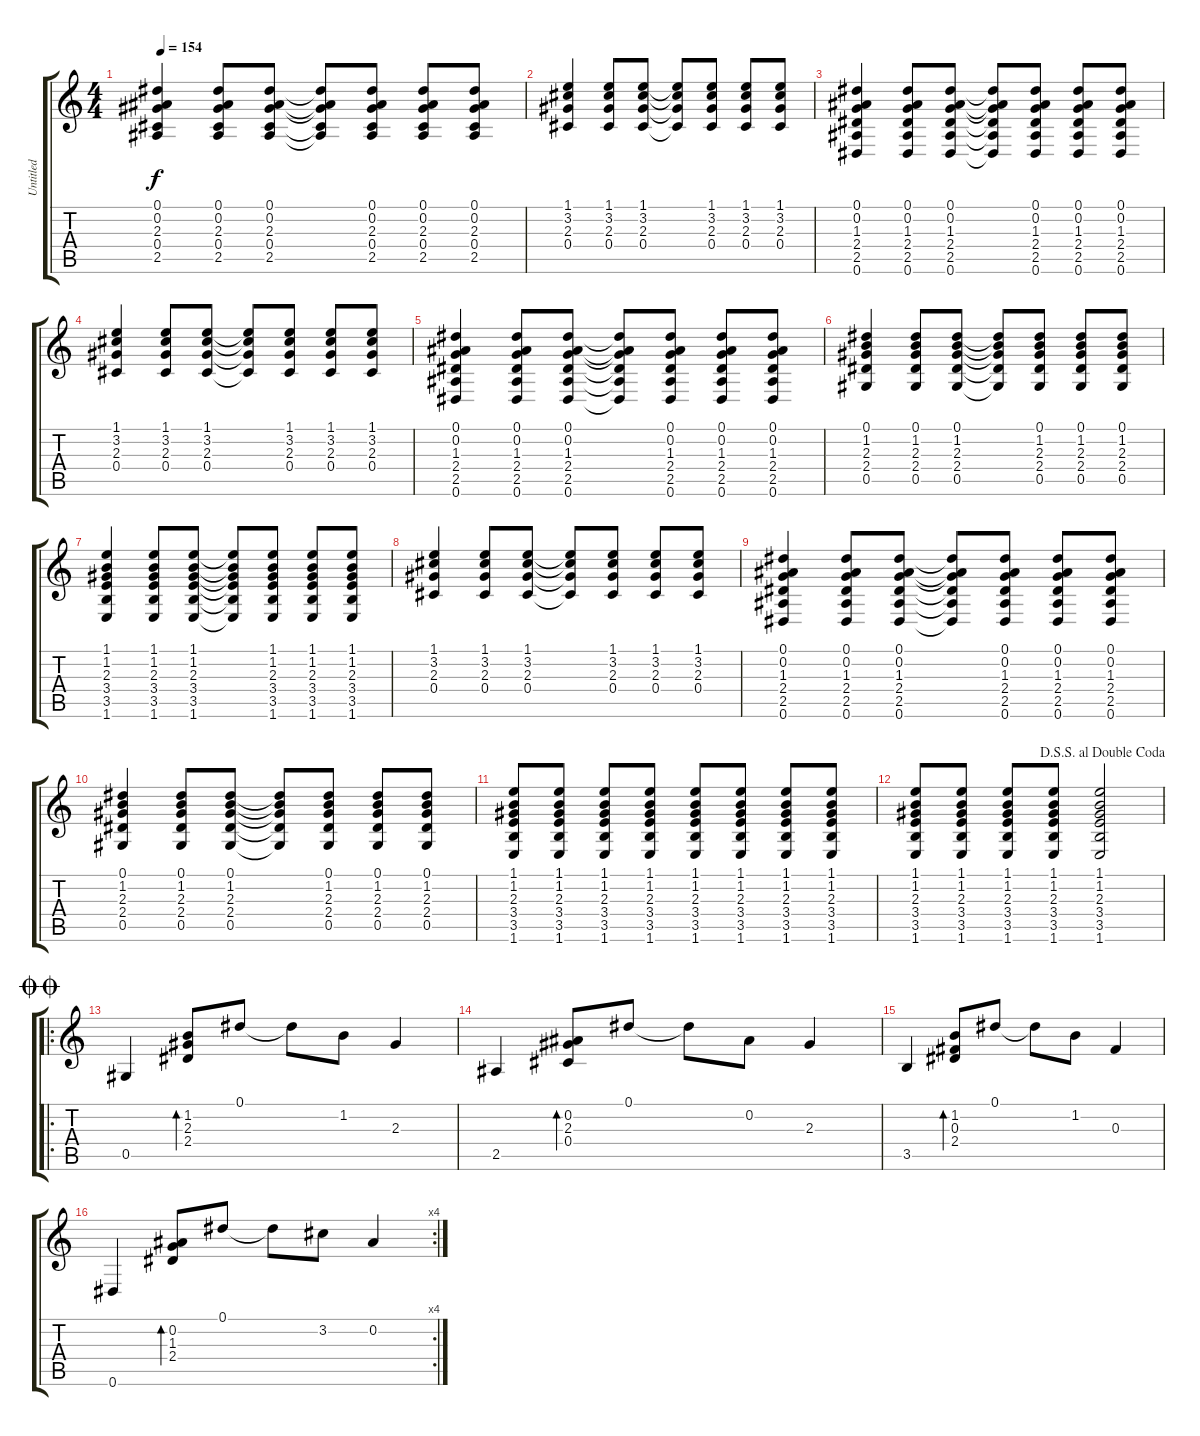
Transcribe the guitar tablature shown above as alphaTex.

\track ("Untitled" "Untitled") {instrument acousticguitarnylon}
\staff {score tabs}
\tuning (Eb4 Bb3 Gb3 Db3 Ab2 Eb2) {hide}
\ts (4 4)
\tempo 154
\clef g2
\ks c
(0.1 0.2 2.3 0.4 2.5).4{dy f} (0.1 0.2 2.3 0.4 2.5).8 (0.1 0.2 2.3 0.4 2.5).8 (0.1{t} 0.2{t} 2.3{t} 0.4{t} 2.5{t}).8 (0.1 0.2 2.3 0.4 2.5).8 (0.1 0.2 2.3 0.4 2.5).8 (0.1 0.2 2.3 0.4 2.5).8 |
(1.1 3.2 2.3 0.4).4 (1.1 3.2 2.3 0.4).8 (1.1 3.2 2.3 0.4).8 (1.1{t} 3.2{t} 2.3{t} 0.4{t}).8 (1.1 3.2 2.3 0.4).8 (1.1 3.2 2.3 0.4).8 (1.1 3.2 2.3 0.4).8 |
(0.1 0.2 1.3 2.4 2.5 0.6).4 (0.1 0.2 1.3 2.4 2.5 0.6).8 (0.1 0.2 1.3 2.4 2.5 0.6).8 (0.1{t} 0.2{t} 1.3{t} 2.4{t} 2.5{t} 0.6{t}).8 (0.1 0.2 1.3 2.4 2.5 0.6).8 (0.1 0.2 1.3 2.4 2.5 0.6).8 (0.1 0.2 1.3 2.4 2.5 0.6).8 |
(1.1 3.2 2.3 0.4).4 (1.1 3.2 2.3 0.4).8 (1.1 3.2 2.3 0.4).8 (1.1{t} 3.2{t} 2.3{t} 0.4{t}).8 (1.1 3.2 2.3 0.4).8 (1.1 3.2 2.3 0.4).8 (1.1 3.2 2.3 0.4).8 |
(0.1 0.2 1.3 2.4 2.5 0.6).4 (0.1 0.2 1.3 2.4 2.5 0.6).8 (0.1 0.2 1.3 2.4 2.5 0.6).8 (0.1{t} 0.2{t} 1.3{t} 2.4{t} 2.5{t} 0.6{t}).8 (0.1 0.2 1.3 2.4 2.5 0.6).8 (0.1 0.2 1.3 2.4 2.5 0.6).8 (0.1 0.2 1.3 2.4 2.5 0.6).8 |
(0.1 1.2 2.3 2.4 0.5).4 (0.1 1.2 2.3 2.4 0.5).8 (0.1 1.2 2.3 2.4 0.5).8 (0.1{t} 1.2{t} 2.3{t} 2.4{t} 0.5{t}).8 (0.1 1.2 2.3 2.4 0.5).8 (0.1 1.2 2.3 2.4 0.5).8 (0.1 1.2 2.3 2.4 0.5).8 |
(1.1 1.2 2.3 3.4 3.5 1.6).4 (1.1 1.2 2.3 3.4 3.5 1.6).8 (1.1 1.2 2.3 3.4 3.5 1.6).8 (1.1{t} 1.2{t} 2.3{t} 3.4{t} 3.5{t} 1.6{t}).8 (1.1 1.2 2.3 3.4 3.5 1.6).8 (1.1 1.2 2.3 3.4 3.5 1.6).8 (1.1 1.2 2.3 3.4 3.5 1.6).8 |
(1.1 3.2 2.3 0.4).4 (1.1 3.2 2.3 0.4).8 (1.1 3.2 2.3 0.4).8 (1.1{t} 3.2{t} 2.3{t} 0.4{t}).8 (1.1 3.2 2.3 0.4).8 (1.1 3.2 2.3 0.4).8 (1.1 3.2 2.3 0.4).8 |
(0.1 0.2 1.3 2.4 2.5 0.6).4 (0.1 0.2 1.3 2.4 2.5 0.6).8 (0.1 0.2 1.3 2.4 2.5 0.6).8 (0.1{t} 0.2{t} 1.3{t} 2.4{t} 2.5{t} 0.6{t}).8 (0.1 0.2 1.3 2.4 2.5 0.6).8 (0.1 0.2 1.3 2.4 2.5 0.6).8 (0.1 0.2 1.3 2.4 2.5 0.6).8 |
(0.1 1.2 2.3 2.4 0.5).4 (0.1 1.2 2.3 2.4 0.5).8 (0.1 1.2 2.3 2.4 0.5).8 (0.1{t} 1.2{t} 2.3{t} 2.4{t} 0.5{t}).8 (0.1 1.2 2.3 2.4 0.5).8 (0.1 1.2 2.3 2.4 0.5).8 (0.1 1.2 2.3 2.4 0.5).8 |
(1.1 1.2 2.3 3.4 3.5 1.6).8 (1.1 1.2 2.3 3.4 3.5 1.6).8 (1.1 1.2 2.3 3.4 3.5 1.6).8 (1.1 1.2 2.3 3.4 3.5 1.6).8 (1.1 1.2 2.3 3.4 3.5 1.6).8 (1.1 1.2 2.3 3.4 3.5 1.6).8 (1.1 1.2 2.3 3.4 3.5 1.6).8 (1.1 1.2 2.3 3.4 3.5 1.6).8 |
\jump dalsegnosegnoaldoublecoda
(1.1 1.2 2.3 3.4 3.5 1.6).8 (1.1 1.2 2.3 3.4 3.5 1.6).8 (1.1 1.2 2.3 3.4 3.5 1.6).8 (1.1 1.2 2.3 3.4 3.5 1.6).8 (1.1 1.2 2.3 3.4 3.5 1.6).2 |
\ro
\jump doublecoda
0.5.4 (1.2 2.3 2.4).8{bd 30} 0.1.8 0.1{t}.8 1.2.8 2.3.4 |
2.5.4 (0.2 2.3 0.4).8{bd 30} 0.1.8 0.1{t}.8 0.2.8 2.3.4 |
3.5.4 (1.2 0.3 2.4).8{bd 30} 0.1.8 0.1{t}.8 1.2.8 0.3.4 |
\rc 4
0.6.4 (0.2 1.3 2.4).8{bd 30} 0.1.8 0.1{t}.8 3.2.8 0.2.4
